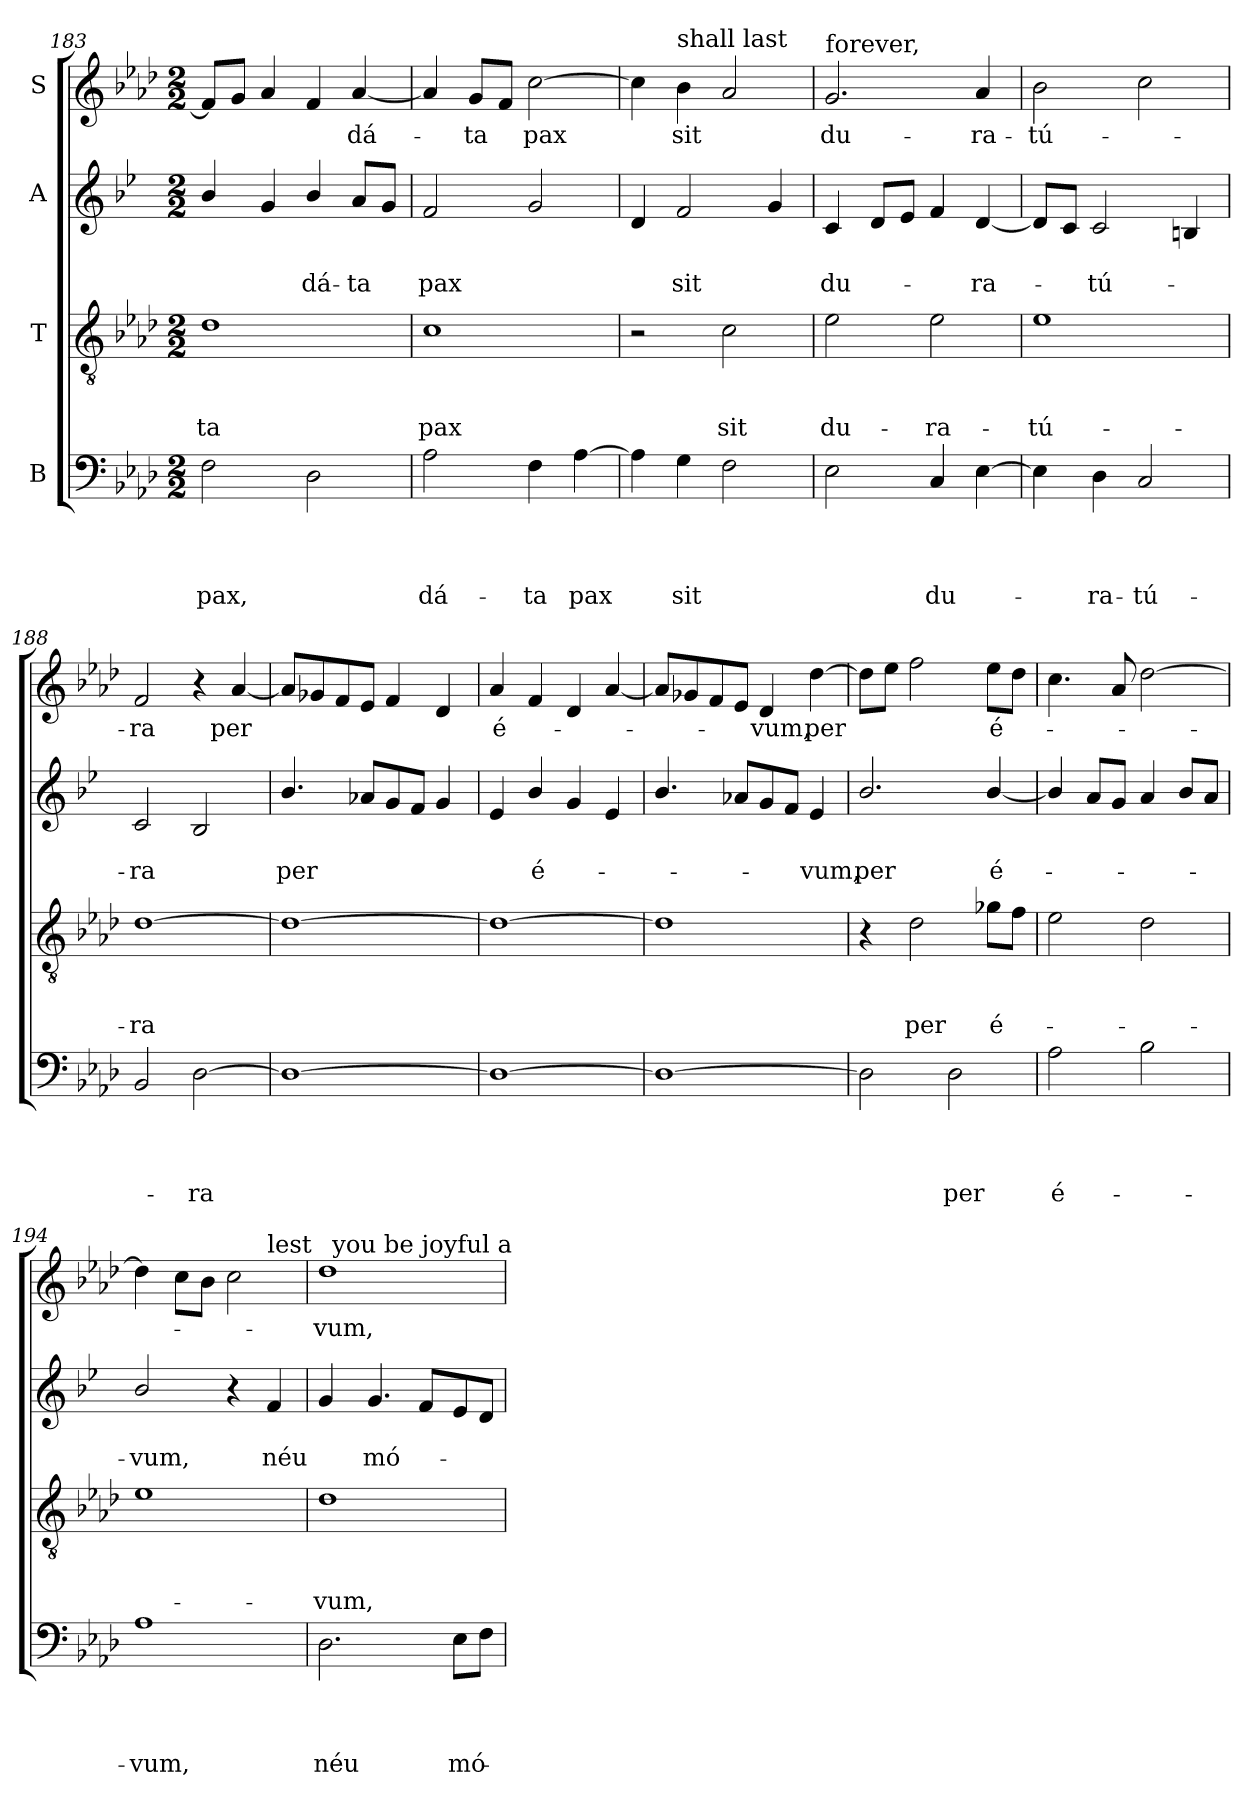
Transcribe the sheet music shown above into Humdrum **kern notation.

**kern	**text	**text	**text	**text	**kern	**text	**text	**text	**kern	**text	**text	**kern	**text
*part4	*part4	*part4	*part4	*part4	*part3	*part3	*part3	*part3	*part2	*part2	*part2	*part1	*part1
*staff4	*staff4	*staff4	*staff4	*staff4	*staff3	*staff3	*staff3	*staff3	*staff2	*staff2	*staff2	*staff1	*staff1
*I"B	*	*	*	*	*I"T	*	*	*	*I"A	*	*	*I"S	*
*clefF4	*	*	*	*	*clefGv2	*	*	*	*clefG2	*	*	*clefG2	*
*	*	*	*	*	*	*	*	*	*ITrd1c2	*	*	*	*
*k[b-e-a-d-]	*	*	*	*	*k[b-e-a-d-]	*	*	*	*k[b-e-a-d-]	*	*	*k[b-e-a-d-]	*
*A-:	*	*	*	*	*A-:	*	*	*	*A-:	*	*	*A-:	*
*M2/2	*	*	*	*	*M2/2	*	*	*	*M2/2	*	*	*M2/2	*
=183	=183	=183	=183	=183	=183	=183	=183	=183	=183	=183	=183	=183	=183
!	!	!	!	!LO:LY:b	!	!	!	!LO:LY:b	!	!	!	!	!
2F\	.	.	.	pax,	1d-	.	.	-ta	4a-/	.	.	8f/L]	.
.	.	.	.	.	.	.	.	.	.	.	.	8g/J	.
.	.	.	.	.	.	.	.	.	4f/	.	.	4a-/	.
!	!	!	!	!	!	!	!	!	!	!	!LO:LY:b	!	!
2D-\	.	.	.	.	.	.	.	.	4a-/	.	dá-	4f/	.
!	!	!	!	!	!	!	!	!	!	!	!LO:LY:b	!	!LO:LY:b
.	.	.	.	.	.	.	.	.	8g/L	.	-ta	[4a-/	dá-
.	.	.	.	.	.	.	.	.	8f/J	.	.	.	.
=184	=184	=184	=184	=184	=184	=184	=184	=184	=184	=184	=184	=184	=184
!	!	!	!	!LO:LY:b	!	!	!	!LO:LY:b	!	!	!LO:LY:b	!	!
2A-\	.	.	.	dá-	1c	.	.	pax	2e-/	.	pax	4a-/]	.
!	!	!	!	!	!	!	!	!	!	!	!	!	!LO:LY:b
.	.	.	.	.	.	.	.	.	.	.	.	8g/L	-ta
.	.	.	.	.	.	.	.	.	.	.	.	8f/J	.
!	!	!	!	!LO:LY:b	!	!	!	!	!	!	!	!	!LO:LY:b
4F\	.	.	.	-ta	.	.	.	.	2f/	.	.	[2cc\	pax
!	!	!	!	!LO:LY:b	!	!	!	!	!	!	!	!	!
[4A-\	.	.	.	pax	.	.	.	.	.	.	.	.	.
!!LO:PB:g=z
=185	=185	=185	=185	=185	=185	=185	=185	=185	=185	=185	=185	=185	=185
4A-\]	.	.	.	.	2r	.	.	.	4c/	.	.	4cc\]	.
!	!	!	!	!	!	!	!	!	!	!	!	!LO:TX:a:t=shall last	!
!	!	!	!	!LO:LY:b	!	!	!	!	!	!	!LO:LY:b	!	!LO:LY:b
4G\	.	.	.	sit	.	.	.	.	2e-/	.	sit	4b-\	sit
!	!	!	!	!	!	!	!	!LO:LY:b	!	!	!	!	!
2F\	.	.	.	.	2c\	.	.	sit	.	.	.	2a-/	.
.	.	.	.	.	.	.	.	.	4f/	.	.	.	.
=186	=186	=186	=186	=186	=186	=186	=186	=186	=186	=186	=186	=186	=186
!	!	!	!	!	!	!	!	!	!	!	!	!LO:TX:a:t=forever,	!
!	!	!	!	!	!	!	!	!LO:LY:b	!	!	!LO:LY:b	!	!LO:LY:b
2E-\	.	.	.	.	2e-\	.	.	du-	4B-/	.	du-	2.g/	du-
.	.	.	.	.	.	.	.	.	8c/L	.	.	.	.
.	.	.	.	.	.	.	.	.	8d-/J	.	.	.	.
!	!	!	!	!LO:LY:b	!	!	!	!LO:LY:b	!	!	!	!	!
4C/	.	.	.	du-	2e-\	.	.	-ra-	4e-/	.	.	.	.
!	!	!	!	!	!	!	!	!	!	!	!LO:LY:b	!	!LO:LY:b
[4E-\	.	.	.	.	.	.	.	.	[4c/	.	-ra-	4a-/	-ra-
=187	=187	=187	=187	=187	=187	=187	=187	=187	=187	=187	=187	=187	=187
!	!	!	!	!	!	!	!	!LO:LY:b	!	!	!	!	!LO:LY:b
4E-\]	.	.	.	.	1e-	.	.	-tú-	8c/L]	.	.	2b-\	-tú-
.	.	.	.	.	.	.	.	.	8B-/J	.	.	.	.
!	!	!	!	!LO:LY:b	!	!	!	!	!	!	!LO:LY:b	!	!
4D-\	.	.	.	-ra-	.	.	.	.	2B-/	.	-tú-	.	.
!	!	!	!	!LO:LY:b	!	!	!	!	!	!	!	!	!
2C/	.	.	.	-tú-	.	.	.	.	.	.	.	2cc\	.
.	.	.	.	.	.	.	.	.	4A/	.	.	.	.
=188	=188	=188	=188	=188	=188	=188	=188	=188	=188	=188	=188	=188	=188
!	!	!	!	!	!	!	!	!LO:LY:b	!	!	!LO:LY:b	!	!LO:LY:b
2BB-/	.	.	.	.	[1d-	.	.	-ra	2B-/	.	-ra	2f/	-ra
!	!	!	!	!LO:LY:b	!	!	!	!	!	!	!	!	!
[2D-\	.	.	.	-ra	.	.	.	.	2A-/	.	.	4r	.
!	!	!	!	!	!	!	!	!	!	!	!	!	!LO:LY:b
.	.	.	.	.	.	.	.	.	.	.	.	[4a-/	per
=189	=189	=189	=189	=189	=189	=189	=189	=189	=189	=189	=189	=189	=189
!	!	!	!	!	!	!	!	!	!	!	!LO:LY:b	!	!
1D-_	.	.	.	.	1d-_	.	.	.	4.a-/	.	per	8a-/L]	.
.	.	.	.	.	.	.	.	.	.	.	.	8g-/	.
.	.	.	.	.	.	.	.	.	.	.	.	8f/	.
.	.	.	.	.	.	.	.	.	8g-/L	.	.	8e-/J	.
.	.	.	.	.	.	.	.	.	8f/	.	.	4f/	.
.	.	.	.	.	.	.	.	.	8e-/J	.	.	.	.
.	.	.	.	.	.	.	.	.	4f/	.	.	4d-/	.
=190	=190	=190	=190	=190	=190	=190	=190	=190	=190	=190	=190	=190	=190
!	!	!	!	!	!	!	!	!	!	!	!	!	!LO:LY:b
1D-_	.	.	.	.	1d-_	.	.	.	4d-/	.	.	4a-/	é-
!	!	!	!	!	!	!	!	!	!	!	!LO:LY:b	!	!
.	.	.	.	.	.	.	.	.	4a-/	.	é-	4f/	.
.	.	.	.	.	.	.	.	.	4f/	.	.	4d-/	.
.	.	.	.	.	.	.	.	.	4d-/	.	.	[4a-/	.
!!LO:LB:g=z
=191	=191	=191	=191	=191	=191	=191	=191	=191	=191	=191	=191	=191	=191
1D-_	.	.	.	.	1d-]	.	.	.	4.a-/	.	.	8a-/L]	.
.	.	.	.	.	.	.	.	.	.	.	.	8g-/	.
.	.	.	.	.	.	.	.	.	.	.	.	8f/	.
.	.	.	.	.	.	.	.	.	8g-/L	.	.	8e-/J	.
!	!	!	!	!	!	!	!	!	!	!	!	!	!LO:LY:b
.	.	.	.	.	.	.	.	.	8f/	.	.	4d-/	-vum,
.	.	.	.	.	.	.	.	.	8e-/J	.	.	.	.
!	!	!	!	!	!	!	!	!	!	!	!LO:LY:b	!	!LO:LY:b
.	.	.	.	.	.	.	.	.	4d-/	.	-vum,	[4dd-\	per
=192	=192	=192	=192	=192	=192	=192	=192	=192	=192	=192	=192	=192	=192
!	!	!	!	!	!	!	!	!	!	!	!LO:LY:b	!	!
2D-\]	.	.	.	.	4r	.	.	.	2.a-/	.	per	8dd-\L]	.
.	.	.	.	.	.	.	.	.	.	.	.	8ee-\J	.
!	!	!	!	!	!	!	!	!LO:LY:b	!	!	!	!	!
.	.	.	.	.	2d-\	.	.	per	.	.	.	2ff\	.
!	!	!	!	!LO:LY:b	!	!	!	!	!	!	!	!	!
2D-\	.	.	.	per	.	.	.	.	.	.	.	.	.
!	!	!	!	!	!	!	!	!LO:LY:b	!	!	!LO:LY:b	!	!LO:LY:b
.	.	.	.	.	8g-\L	.	.	é-	[4a-/	.	é-	8ee-\L	é-
.	.	.	.	.	8f\J	.	.	.	.	.	.	8dd-\J	.
=193	=193	=193	=193	=193	=193	=193	=193	=193	=193	=193	=193	=193	=193
!	!	!	!	!LO:LY:b	!	!	!	!	!	!	!	!	!
2A-\	.	.	.	é-	2e-\	.	.	.	4a-/]	.	.	4.cc\	.
.	.	.	.	.	.	.	.	.	8g/L	.	.	.	.
.	.	.	.	.	.	.	.	.	8f/J	.	.	8a-/	.
2B-\	.	.	.	.	2d-\	.	.	.	4g/	.	.	[2dd-\	.
.	.	.	.	.	.	.	.	.	8a-/L	.	.	.	.
.	.	.	.	.	.	.	.	.	8g/J	.	.	.	.
=194	=194	=194	=194	=194	=194	=194	=194	=194	=194	=194	=194	=194	=194
!	!	!	!	!LO:LY:b	!	!	!	!	!	!	!LO:LY:b	!	!
*	*	*	*	*	*	*	*	*	*	*	*	*^	*
1A-	.	.	.	-vum,	1e-	.	.	.	2a-/	.	-vum,	4dd-\]	2.ryy	.
.	.	.	.	.	.	.	.	.	.	.	.	8cc\L	.	.
.	.	.	.	.	.	.	.	.	.	.	.	8b-\J	.	.
.	.	.	.	.	.	.	.	.	4r	.	.	2cc\	.	.
!	!	!	!	!	!	!	!	!	!	!	!	!	!LO:TX:a:t=lest	!
!	!	!	!	!	!	!	!	!	!	!	!LO:LY:b	!	!	!
.	.	.	.	.	.	.	.	.	4e-/	.	néu	.	4ryy	.
=195	=195	=195	=195	=195	=195	=195	=195	=195	=195	=195	=195	=195	=195	=195
!	!	!	!	!LO:LY:b	!	!	!	!LO:LY:b	!	!	!	!	!	!LO:LY:b
2.D-\	.	.	.	néu	1d-	.	.	-vum,	4f/	.	.	1dd-	24ryy	-vum,
!	!	!	!	!	!	!	!	!	!	!	!	!	!LO:TX:a:t=you be joyful a	!
.	.	.	.	.	.	.	.	.	.	.	.	.	3%2ryy	.
!	!	!	!	!	!	!	!	!	!	!	!LO:LY:b	!	!	!
.	.	.	.	.	.	.	.	.	4.f/	.	mó-	.	.	.
.	.	.	.	.	.	.	.	.	8e-/L	.	.	.	.	.
.	.	.	.	.	.	.	.	.	.	.	.	.	6..ryy	.
!	!	!	!	!LO:LY:b	!	!	!	!	!	!	!	!	!	!
8E-\L	.	.	.	mó-	.	.	.	.	8d-/	.	.	.	.	.
8F\J	.	.	.	.	.	.	.	.	8c/J	.	.	.	.	.
*	*	*	*	*	*	*	*	*	*	*	*	*v	*v	*
=	=	=	=	=	=	=	=	=	=	=	=	=	=
*-	*-	*-	*-	*-	*-	*-	*-	*-	*-	*-	*-	*-	*-
